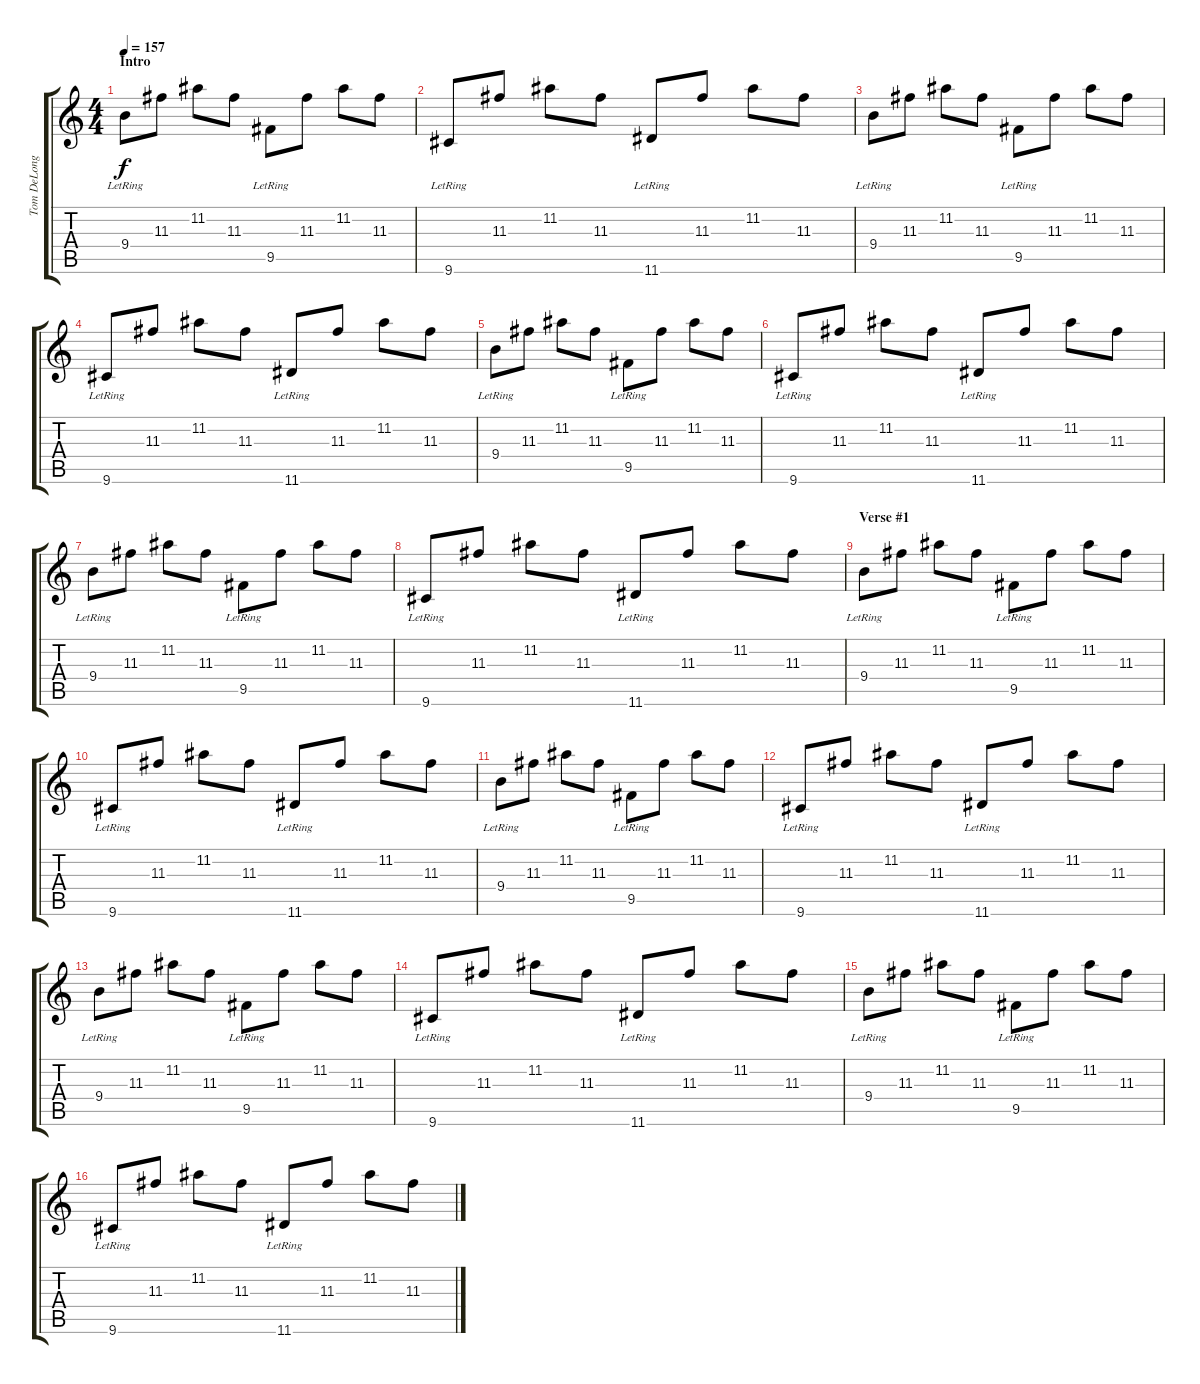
\track ("Tom DeLonge - Guitar" "Tom DeLong") {instrument electricguitarclean}
\staff {score tabs}
\tuning (E4 B3 G3 D3 A2 E2) {hide}
\ts (4 4)
\section ("" "Intro")
\tempo 157
\clef g2
\ks c
9.4{lr}.8{dy f instrument electricguitarclean} 11.3.8 11.2.8 11.3.8 9.5{lr}.8 11.3.8 11.2.8 11.3.8 |
9.6{lr}.8 11.3.8 11.2.8 11.3.8 11.6{lr}.8 11.3.8 11.2.8 11.3.8 |
9.4{lr}.8 11.3.8 11.2.8 11.3.8 9.5{lr}.8 11.3.8 11.2.8 11.3.8 |
9.6{lr}.8 11.3.8 11.2.8 11.3.8 11.6{lr}.8 11.3.8 11.2.8 11.3.8 |
9.4{lr}.8 11.3.8 11.2.8 11.3.8 9.5{lr}.8 11.3.8 11.2.8 11.3.8 |
9.6{lr}.8 11.3.8 11.2.8 11.3.8 11.6{lr}.8 11.3.8 11.2.8 11.3.8 |
9.4{lr}.8 11.3.8 11.2.8 11.3.8 9.5{lr}.8 11.3.8 11.2.8 11.3.8 |
9.6{lr}.8 11.3.8 11.2.8 11.3.8 11.6{lr}.8 11.3.8 11.2.8 11.3.8 |
\section ("" "Verse #1")
9.4{lr}.8 11.3.8 11.2.8 11.3.8 9.5{lr}.8 11.3.8 11.2.8 11.3.8 |
9.6{lr}.8 11.3.8 11.2.8 11.3.8 11.6{lr}.8 11.3.8 11.2.8 11.3.8 |
9.4{lr}.8 11.3.8 11.2.8 11.3.8 9.5{lr}.8 11.3.8 11.2.8 11.3.8 |
9.6{lr}.8 11.3.8 11.2.8 11.3.8 11.6{lr}.8 11.3.8 11.2.8 11.3.8 |
9.4{lr}.8 11.3.8 11.2.8 11.3.8 9.5{lr}.8 11.3.8 11.2.8 11.3.8 |
9.6{lr}.8 11.3.8 11.2.8 11.3.8 11.6{lr}.8 11.3.8 11.2.8 11.3.8 |
9.4{lr}.8 11.3.8 11.2.8 11.3.8 9.5{lr}.8 11.3.8 11.2.8 11.3.8 |
9.6{lr}.8 11.3.8 11.2.8 11.3.8 11.6{lr}.8 11.3.8 11.2.8 11.3.8
